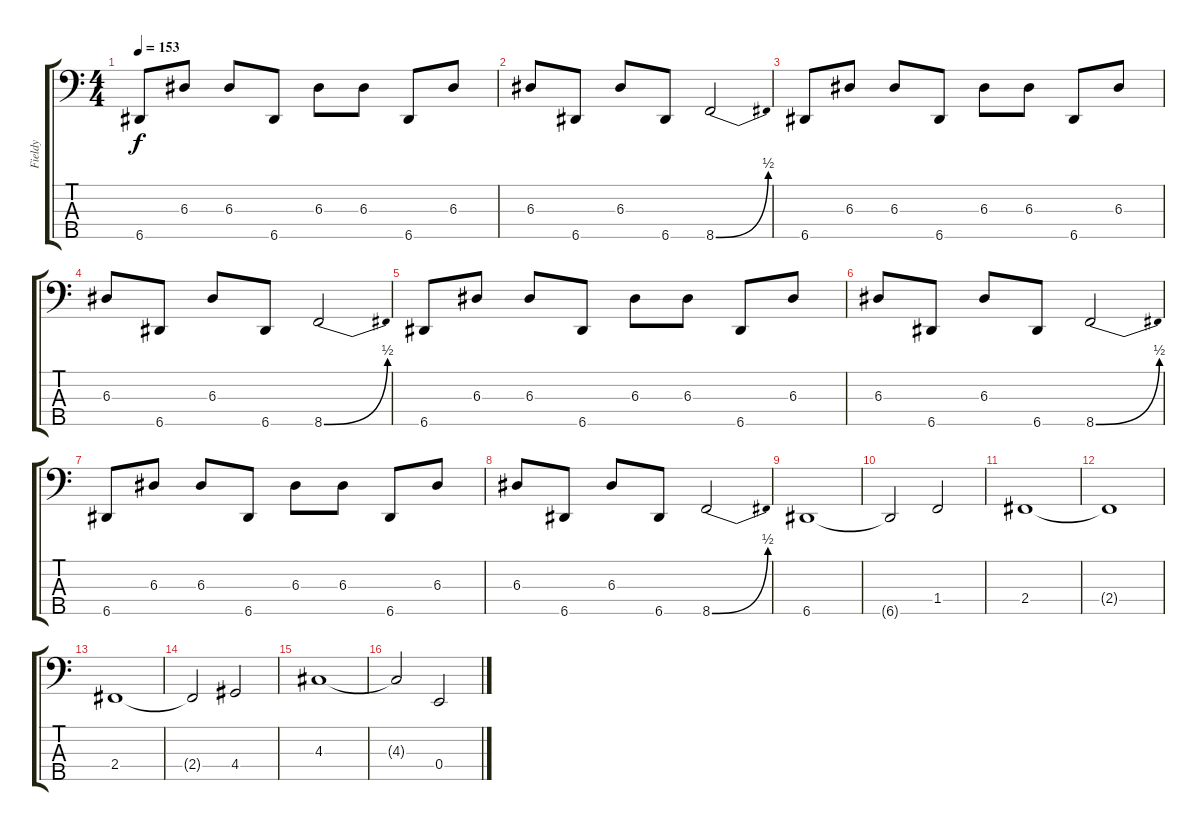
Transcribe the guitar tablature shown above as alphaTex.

\track ("Fieldy" "Fieldy") {instrument slapbass1}
\staff {score tabs}
\tuning (G2 D2 A1 E1 A0) {hide}
\ts (4 4)
\tempo 153
\clef f4
\ks c
6.5.8{dy f instrument slapbass1} 6.3.8 6.3.8 6.5.8 6.3.8 6.3.8 6.5.8 6.3.8 |
6.3.8 6.5.8 6.3.8 6.5.8 8.5{be (bend 0 0 60 2)}.2 |
6.5.8 6.3.8 6.3.8 6.5.8 6.3.8 6.3.8 6.5.8 6.3.8 |
6.3.8 6.5.8 6.3.8 6.5.8 8.5{be (bend 0 0 60 2)}.2 |
6.5.8 6.3.8 6.3.8 6.5.8 6.3.8 6.3.8 6.5.8 6.3.8 |
6.3.8 6.5.8 6.3.8 6.5.8 8.5{be (bend 0 0 60 2)}.2 |
6.5.8 6.3.8 6.3.8 6.5.8 6.3.8 6.3.8 6.5.8 6.3.8 |
6.3.8 6.5.8 6.3.8 6.5.8 8.5{be (bend 0 0 60 2)}.2 |
6.5.1 |
6.5{t}.2 1.4.2 |
2.4.1 |
2.4{t}.1 |
2.4.1 |
2.4{t}.2 4.4.2 |
4.3.1 |
4.3{t}.2 0.4.2
